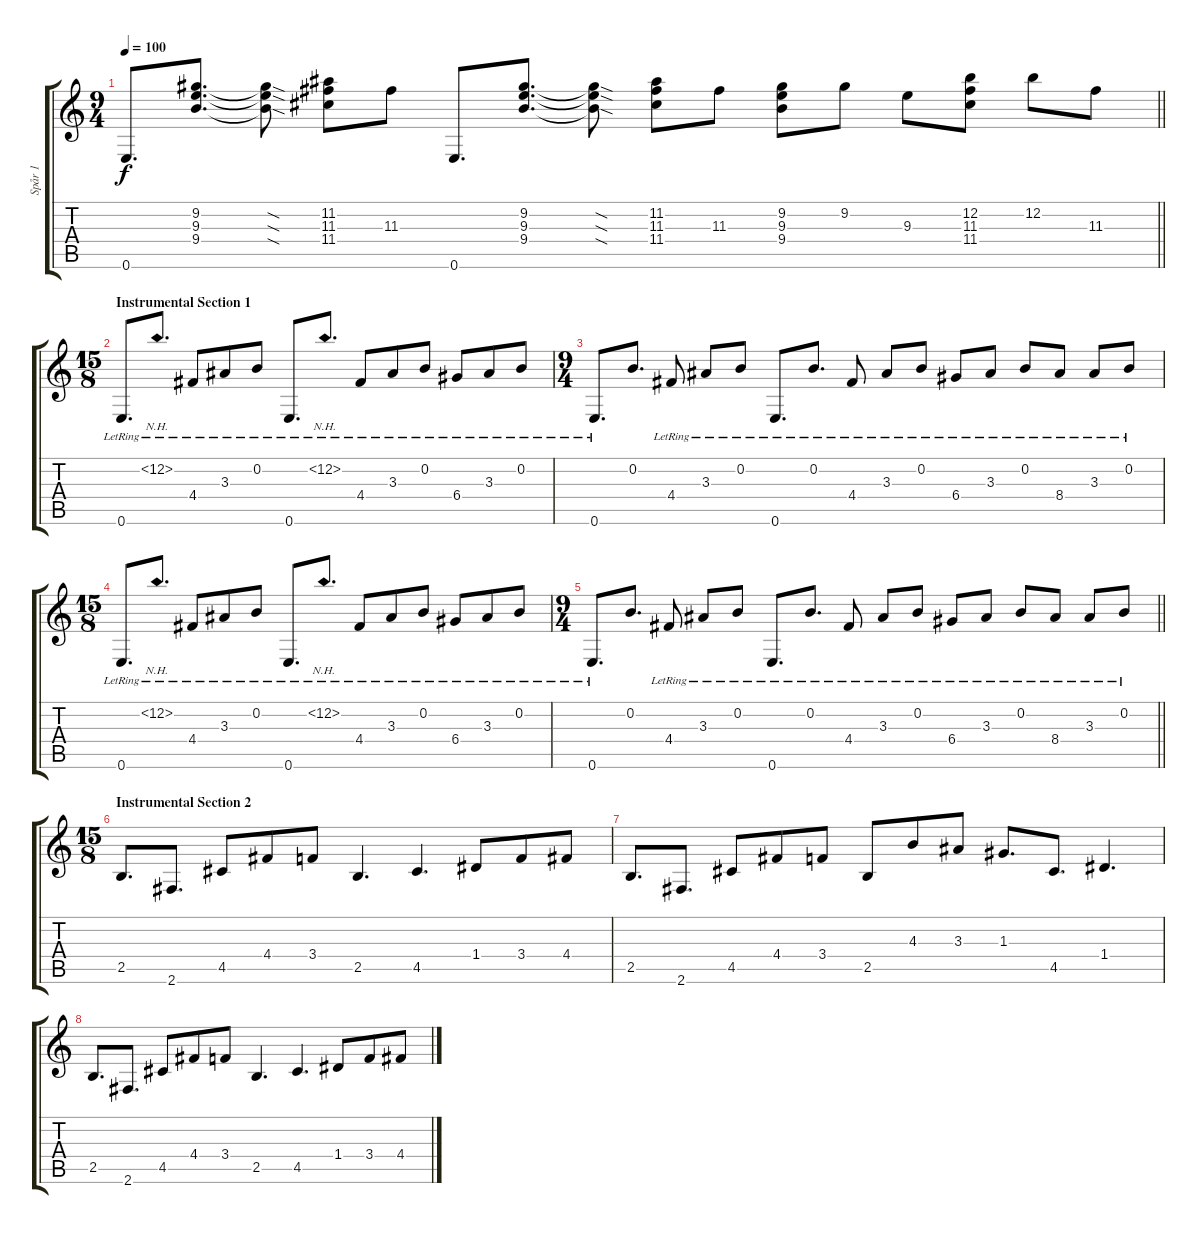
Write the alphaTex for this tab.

\track ("Spår 1" "Spår 1") {instrument acousticguitarsteel}
\staff {score tabs}
\tuning (E4 B3 G3 D3 A2 E2) {hide}
\ts (9 4)
\tempo 100
\clef g2
\barLineRight lightlight
\ks c
0.6.8{d dy f} (9.2 9.3 9.4).8{d} (9.2{sod t} 9.3{sod t} 9.4{sod t}).8 (11.2 11.3 11.4).8 11.3.8 0.6.8{d} (9.2 9.3 9.4).8{d} (9.2{sod t} 9.3{sod t} 9.4{sod t}).8 (11.2 11.3 11.4).8 11.3.8 (9.2 9.3 9.4).8 9.2.8 9.3.8 (12.2 11.3 11.4).8 12.2.8 11.3.8 |
\ts (15 8)
\section ("" "Instrumental Section 1")
0.6{lr}.8{d} 0.2{nh lr}.8{d} 4.4{lr}.8 3.3{lr}.8 0.2{lr}.8 0.6{lr}.8{d} 0.2{nh lr}.8{d} 4.4{lr}.8 3.3{lr}.8 0.2{lr}.8 6.4{lr}.8 3.3{lr}.8 0.2{lr}.8 |
\ts (9 4)
0.6{lr}.8{d} 0.2.8{d} 4.4{lr}.8 3.3{lr}.8 0.2{lr}.8 0.6{lr}.8{d} 0.2{lr}.8{d} 4.4{lr}.8 3.3{lr}.8 0.2{lr}.8 6.4{lr}.8 3.3{lr}.8 0.2{lr}.8 8.4{lr}.8 3.3{lr}.8 0.2{lr}.8 |
\ts (15 8)
0.6{lr}.8{d} 0.2{nh lr}.8{d} 4.4{lr}.8 3.3{lr}.8 0.2{lr}.8 0.6{lr}.8{d} 0.2{nh lr}.8{d} 4.4{lr}.8 3.3{lr}.8 0.2{lr}.8 6.4{lr}.8 3.3{lr}.8 0.2{lr}.8 |
\ts (9 4)
\barLineRight lightlight
0.6{lr}.8{d} 0.2.8{d} 4.4{lr}.8 3.3{lr}.8 0.2{lr}.8 0.6{lr}.8{d} 0.2{lr}.8{d} 4.4{lr}.8 3.3{lr}.8 0.2{lr}.8 6.4{lr}.8 3.3{lr}.8 0.2{lr}.8 8.4{lr}.8 3.3{lr}.8 0.2{lr}.8 |
\ts (15 8)
\section ("" "Instrumental Section 2")
2.5.8{d} 2.6.8{d} 4.5.8 4.4.8 3.4.8 2.5.4{d} 4.5.4{d} 1.4.8 3.4.8 4.4.8 |
2.5.8{d} 2.6.8{d} 4.5.8 4.4.8 3.4.8 2.5.8 4.3.8 3.3.8 1.3.8{d} 4.5.8{d} 1.4.4{d} |
2.5.8{d} 2.6.8{d} 4.5.8 4.4.8 3.4.8 2.5.4{d} 4.5.4{d} 1.4.8 3.4.8 4.4.8
